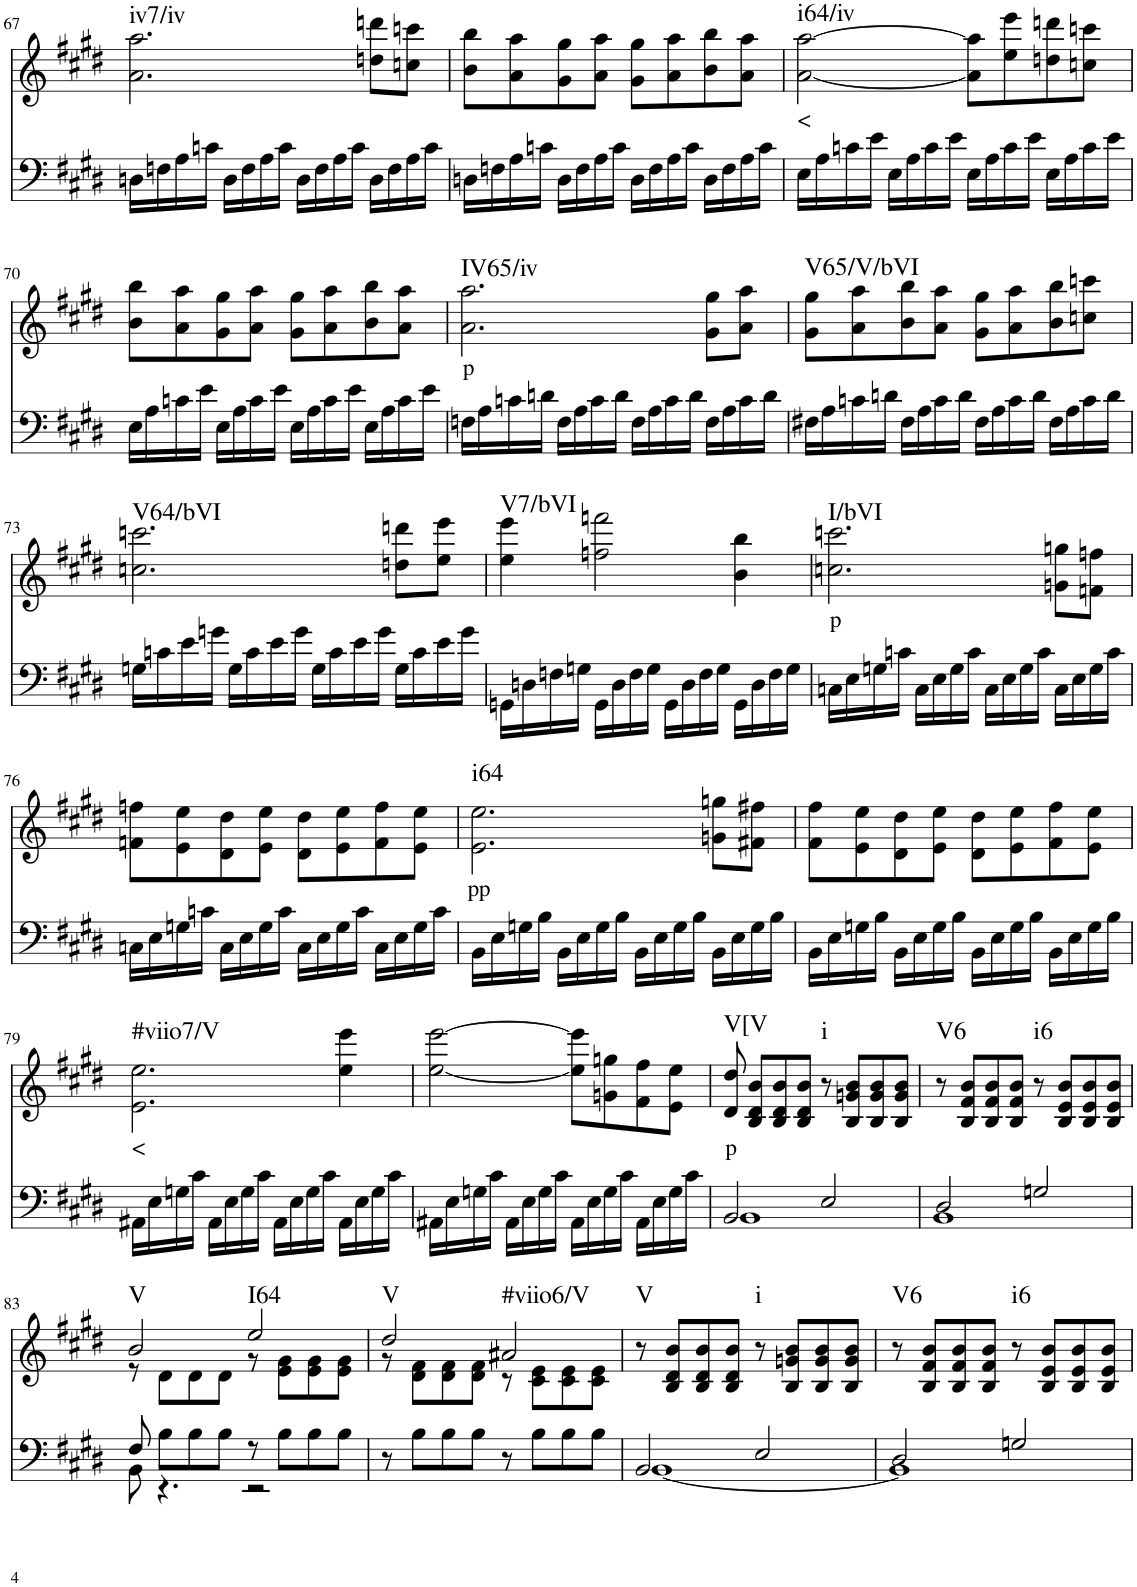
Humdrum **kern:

**kern	**kern	**text	**harte
*part2	*part1	*part1	*part1
*staff2	*staff1	*staff1	*
*I"piano	*I"piano	*	*
*I'Pno	*I'Pno	*	*
!!LO:PB:g=z
*clefF4	*clefG2	*	*
*k[f#c#g#d#]	*k[f#c#g#d#]	*	*
*E:	*E:	*	*
*M4/4	*M4/4	*	*
=67	=67	=67	=67
!	!	!	!LO:H:kt=iv7/iv
16Dn\LL	2.a\ 2.aa\	.	N
16Fn\	.	.	.
16A\	.	.	.
16cn\JJ	.	.	.
16D\LL	.	.	.
16F\	.	.	.
16A\	.	.	.
16c\JJ	.	.	.
16D\LL	.	.	.
16F\	.	.	.
16A\	.	.	.
16c\JJ	.	.	.
16D\LL	8ddn\ 8dddn\L	.	.
16F\	.	.	.
16A\	8ccn\ 8cccn\J	.	.
16c\JJ	.	.	.
=68	=68	=68	=68
16Dn\LL	8b\ 8bb\L	.	.
16Fn\	.	.	.
16A\	8a\ 8aa\	.	.
16cn\JJ	.	.	.
16D\LL	8g#\ 8gg#\	.	.
16F\	.	.	.
16A\	8a\ 8aa\J	.	.
16c\JJ	.	.	.
16D\LL	8g#\ 8gg#\L	.	.
16F\	.	.	.
16A\	8a\ 8aa\	.	.
16c\JJ	.	.	.
16D\LL	8b\ 8bb\	.	.
16F\	.	.	.
16A\	8a\ 8aa\J	.	.
16c\JJ	.	.	.
=69	=69	=69	=69
!	!	!LO:LY:b	!LO:H:kt=i64/iv
16E\LL	[2a\ [2aa\	<	N
16A\	.	.	.
16cn\	.	.	.
16e\JJ	.	.	.
16E\LL	.	.	.
16A\	.	.	.
16c\	.	.	.
16e\JJ	.	.	.
16E\LL	8a\] 8aa\]L	.	.
16A\	.	.	.
16c\	8ee\ 8eee\	.	.
16e\JJ	.	.	.
16E\LL	8ddn\ 8dddn\	.	.
16A\	.	.	.
16c\	8ccn\ 8cccn\J	.	.
16e\JJ	.	.	.
!!LO:LB:g=z
=70	=70	=70	=70
16E\LL	8b\ 8bb\L	.	.
16A\	.	.	.
16cn\	8a\ 8aa\	.	.
16e\JJ	.	.	.
16E\LL	8g#\ 8gg#\	.	.
16A\	.	.	.
16c\	8a\ 8aa\J	.	.
16e\JJ	.	.	.
16E\LL	8g#\ 8gg#\L	.	.
16A\	.	.	.
16c\	8a\ 8aa\	.	.
16e\JJ	.	.	.
16E\LL	8b\ 8bb\	.	.
16A\	.	.	.
16c\	8a\ 8aa\J	.	.
16e\JJ	.	.	.
=71	=71	=71	=71
!	!	!LO:LY:b	!LO:H:kt=IV65/iv
16Fn\LL	2.a\ 2.aa\	p	N
16A\	.	.	.
16cn\	.	.	.
16dn\JJ	.	.	.
16F\LL	.	.	.
16A\	.	.	.
16c\	.	.	.
16d\JJ	.	.	.
16F\LL	.	.	.
16A\	.	.	.
16c\	.	.	.
16d\JJ	.	.	.
16F\LL	8g#\ 8gg#\L	.	.
16A\	.	.	.
16c\	8a\ 8aa\J	.	.
16d\JJ	.	.	.
=72	=72	=72	=72
!	!	!	!LO:H:kt=V65/V/bVI
16F#X\LL	8g#\ 8gg#\L	.	N
16A\	.	.	.
16cn\	8a\ 8aa\	.	.
16dn\JJ	.	.	.
16F#\LL	8b\ 8bb\	.	.
16A\	.	.	.
16c\	8a\ 8aa\J	.	.
16d\JJ	.	.	.
16F#\LL	8g#\ 8gg#\L	.	.
16A\	.	.	.
16c\	8a\ 8aa\	.	.
16d\JJ	.	.	.
16F#\LL	8b\ 8bb\	.	.
16A\	.	.	.
16c\	8ccn\ 8cccn\J	.	.
16d\JJ	.	.	.
!!LO:LB:g=z
=73	=73	=73	=73
!	!	!	!LO:H:kt=V64/bVI
16Gn\LL	2.ccn\ 2.cccn\	.	N
16cn\	.	.	.
16e\	.	.	.
16gn\JJ	.	.	.
16G\LL	.	.	.
16c\	.	.	.
16e\	.	.	.
16g\JJ	.	.	.
16G\LL	.	.	.
16c\	.	.	.
16e\	.	.	.
16g\JJ	.	.	.
16G\LL	8ddn\ 8dddn\L	.	.
16c\	.	.	.
16e\	8ee\ 8eee\J	.	.
16g\JJ	.	.	.
=74	=74	=74	=74
!	!	!	!LO:H:kt=V7/bVI
16GGn\LL	4ee\ 4eee\	.	N
16Dn\	.	.	.
16Fn\	.	.	.
16Gn\JJ	.	.	.
16GG\LL	2ffn\ 2fffn\	.	.
16D\	.	.	.
16F\	.	.	.
16G\JJ	.	.	.
16GG\LL	.	.	.
16D\	.	.	.
16F\	.	.	.
16G\JJ	.	.	.
16GG\LL	4b\ 4bb\	.	.
16D\	.	.	.
16F\	.	.	.
16G\JJ	.	.	.
=75	=75	=75	=75
!	!	!LO:LY:b	!LO:H:kt=I/bVI
16Cn\LL	2.ccn\ 2.cccn\	p	N
16E\	.	.	.
16Gn\	.	.	.
16cn\JJ	.	.	.
16C\LL	.	.	.
16E\	.	.	.
16G\	.	.	.
16c\JJ	.	.	.
16C\LL	.	.	.
16E\	.	.	.
16G\	.	.	.
16c\JJ	.	.	.
16C\LL	8gn\ 8ggn\L	.	.
16E\	.	.	.
16G\	8fn\ 8ffn\J	.	.
16c\JJ	.	.	.
!!LO:LB:g=z
=76	=76	=76	=76
16Cn\LL	8fn\ 8ffn\L	.	.
16E\	.	.	.
16Gn\	8e\ 8ee\	.	.
16cn\JJ	.	.	.
16C\LL	8d#\ 8dd#\	.	.
16E\	.	.	.
16G\	8e\ 8ee\J	.	.
16c\JJ	.	.	.
16C\LL	8d#\ 8dd#\L	.	.
16E\	.	.	.
16G\	8e\ 8ee\	.	.
16c\JJ	.	.	.
16C\LL	8f\ 8ff\	.	.
16E\	.	.	.
16G\	8e\ 8ee\J	.	.
16c\JJ	.	.	.
=77	=77	=77	=77
!	!	!LO:LY:b	!LO:H:kt=i64
16BB\LL	2.e\ 2.ee\	pp	N
16E\	.	.	.
16Gn\	.	.	.
16B\JJ	.	.	.
16BB\LL	.	.	.
16E\	.	.	.
16G\	.	.	.
16B\JJ	.	.	.
16BB\LL	.	.	.
16E\	.	.	.
16G\	.	.	.
16B\JJ	.	.	.
16BB\LL	8gn\ 8ggn\L	.	.
16E\	.	.	.
16G\	8f#X\ 8ff#X\J	.	.
16B\JJ	.	.	.
=78	=78	=78	=78
16BB\LL	8f#\ 8ff#\L	.	.
16E\	.	.	.
16Gn\	8e\ 8ee\	.	.
16B\JJ	.	.	.
16BB\LL	8d#\ 8dd#\	.	.
16E\	.	.	.
16G\	8e\ 8ee\J	.	.
16B\JJ	.	.	.
16BB\LL	8d#\ 8dd#\L	.	.
16E\	.	.	.
16G\	8e\ 8ee\	.	.
16B\JJ	.	.	.
16BB\LL	8f#\ 8ff#\	.	.
16E\	.	.	.
16G\	8e\ 8ee\J	.	.
16B\JJ	.	.	.
!!LO:LB:g=z
=79	=79	=79	=79
!	!	!LO:LY:b	!LO:H:kt=#viio7/V
16AA#X\LL	2.e\ 2.ee\	<	N
16E\	.	.	.
16Gn\	.	.	.
16c#\JJ	.	.	.
16AA#\LL	.	.	.
16E\	.	.	.
16G\	.	.	.
16c#\JJ	.	.	.
16AA#\LL	.	.	.
16E\	.	.	.
16G\	.	.	.
16c#\JJ	.	.	.
16AA#\LL	4ee\ 4eee\	.	.
16E\	.	.	.
16G\	.	.	.
16c#\JJ	.	.	.
=80	=80	=80	=80
16AA#X\LL	[2ee\ [2eee\	.	.
16E\	.	.	.
16Gn\	.	.	.
16c#\JJ	.	.	.
16AA#\LL	.	.	.
16E\	.	.	.
16G\	.	.	.
16c#\JJ	.	.	.
16AA#\LL	8ee\] 8eee\]L	.	.
16E\	.	.	.
16G\	8gn\ 8ggn\	.	.
16c#\JJ	.	.	.
16AA#\LL	8f#\ 8ff#\	.	.
16E\	.	.	.
16G\	8e\ 8ee\J	.	.
16c#\JJ	.	.	.
=81	=81	=81	=81
*^	*	*	*
!	!	!	!LO:LY:b	!LO:H:kt=V[V
2BB/	1BB	8d#/ 8dd#/	p	N
.	.	8B/ 8d#/ 8b/L	.	.
.	.	8B/ 8d#/ 8b/	.	.
.	.	8B/ 8d#/ 8b/J	.	.
!	!	!	!	!LO:H:kt=i
2E/	.	8r	.	N
.	.	8B/ 8gn/ 8b/L	.	.
.	.	8B/ 8g/ 8b/	.	.
.	.	8B/ 8g/ 8b/J	.	.
=82	=82	=82	=82	=82
!	!	!	!	!LO:H:kt=V6
2D#/	1BB	8r	.	N
.	.	8B/ 8f#/ 8b/L	.	.
.	.	8B/ 8f#/ 8b/	.	.
.	.	8B/ 8f#/ 8b/J	.	.
!	!	!	!	!LO:H:kt=i6
2Gn/	.	8r	.	N
.	.	8B/ 8e/ 8b/L	.	.
.	.	8B/ 8e/ 8b/	.	.
.	.	8B/ 8e/ 8b/J	.	.
!!LO:LB:g=z
=83	=83	=83	=83	=83
*	*	*^	*	*
!	!	!	!	!	!LO:H:kt=V
8F#/	8BB\	2b/	8r	.	N
8B\L	4.r	.	8d#\L	.	.
8B\	.	.	8d#\	.	.
8B\J	.	.	8d#\J	.	.
!	!	!	!	!	!LO:H:kt=I64
8r	2r	2ee/	8r	.	N
8B\L	.	.	8e\ 8g#\L	.	.
8B\	.	.	8e\ 8g#\	.	.
8B\J	.	.	8e\ 8g#\J	.	.
*v	*v	*	*	*	*
=84	=84	=84	=84	=84
!	!	!	!	!LO:H:kt=V
8r	2dd#/	8r	.	N
8B\L	.	8d#\ 8f#\L	.	.
8B\	.	8d#\ 8f#\	.	.
8B\J	.	8d#\ 8f#\J	.	.
!	!	!	!	!LO:H:kt=#viio6/V
8r	2a#X/	8r	.	N
8B\L	.	8c#\ 8e\L	.	.
8B\	.	8c#\ 8e\	.	.
8B\J	.	8c#\ 8e\J	.	.
=85	=85	=85	=85	=85
*^	*	*	*	*
!	!	!	!	!	!LO:H:kt=V
*	*	*v	*v	*	*
2BB/	[1BB	8r	.	N
.	.	8B/ 8d#/ 8b/L	.	.
.	.	8B/ 8d#/ 8b/	.	.
.	.	8B/ 8d#/ 8b/J	.	.
!	!	!	!	!LO:H:kt=i
2E/	.	8r	.	N
.	.	8B/ 8gn/ 8b/L	.	.
.	.	8B/ 8g/ 8b/	.	.
.	.	8B/ 8g/ 8b/J	.	.
=86	=86	=86	=86	=86
!	!	!	!	!LO:H:kt=V6
2D#/	1BB]	8r	.	N
.	.	8B/ 8f#/ 8b/L	.	.
.	.	8B/ 8f#/ 8b/	.	.
.	.	8B/ 8f#/ 8b/J	.	.
!	!	!	!	!LO:H:kt=i6
2Gn/	.	8r	.	N
.	.	8B/ 8e/ 8b/L	.	.
.	.	8B/ 8e/ 8b/	.	.
.	.	8B/ 8e/ 8b/J	.	.
*v	*v	*	*	*
=	=	=	=
*-	*-	*-	*-
